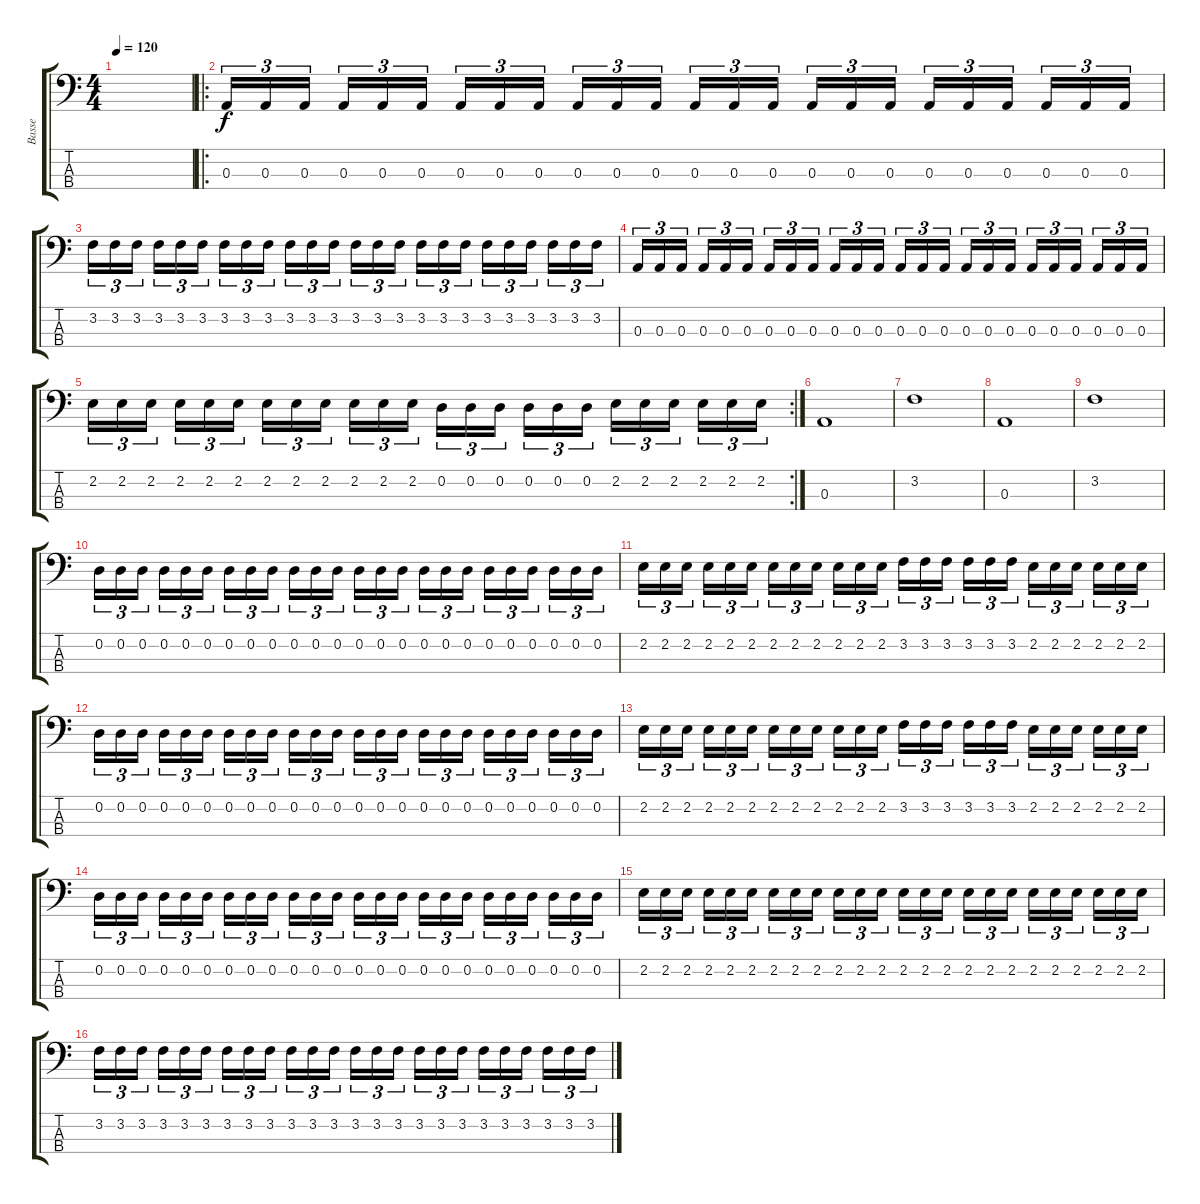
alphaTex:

\track ("Basse" "Basse") {instrument electricbassfinger}
\staff {score tabs}
\tuning (G2 D2 A1 E1) {hide}
\ts (4 4)
\tempo 120
\clef f4
\ks c
|
\ro
0.3.16{tu (3 2)} 0.3.16{tu (3 2)} 0.3.16{tu (3 2)} 0.3.16{tu (3 2)} 0.3.16{tu (3 2)} 0.3.16{tu (3 2)} 0.3.16{tu (3 2)} 0.3.16{tu (3 2)} 0.3.16{tu (3 2)} 0.3.16{tu (3 2)} 0.3.16{tu (3 2)} 0.3.16{tu (3 2)} 0.3.16{tu (3 2)} 0.3.16{tu (3 2)} 0.3.16{tu (3 2)} 0.3.16{tu (3 2)} 0.3.16{tu (3 2)} 0.3.16{tu (3 2)} 0.3.16{tu (3 2)} 0.3.16{tu (3 2)} 0.3.16{tu (3 2)} 0.3.16{tu (3 2)} 0.3.16{tu (3 2)} 0.3.16{tu (3 2)} |
3.2.16{tu (3 2)} 3.2.16{tu (3 2)} 3.2.16{tu (3 2)} 3.2.16{tu (3 2)} 3.2.16{tu (3 2)} 3.2.16{tu (3 2)} 3.2.16{tu (3 2)} 3.2.16{tu (3 2)} 3.2.16{tu (3 2)} 3.2.16{tu (3 2)} 3.2.16{tu (3 2)} 3.2.16{tu (3 2)} 3.2.16{tu (3 2)} 3.2.16{tu (3 2)} 3.2.16{tu (3 2)} 3.2.16{tu (3 2)} 3.2.16{tu (3 2)} 3.2.16{tu (3 2)} 3.2.16{tu (3 2)} 3.2.16{tu (3 2)} 3.2.16{tu (3 2)} 3.2.16{tu (3 2)} 3.2.16{tu (3 2)} 3.2.16{tu (3 2)} |
0.3.16{tu (3 2)} 0.3.16{tu (3 2)} 0.3.16{tu (3 2)} 0.3.16{tu (3 2)} 0.3.16{tu (3 2)} 0.3.16{tu (3 2)} 0.3.16{tu (3 2)} 0.3.16{tu (3 2)} 0.3.16{tu (3 2)} 0.3.16{tu (3 2)} 0.3.16{tu (3 2)} 0.3.16{tu (3 2)} 0.3.16{tu (3 2)} 0.3.16{tu (3 2)} 0.3.16{tu (3 2)} 0.3.16{tu (3 2)} 0.3.16{tu (3 2)} 0.3.16{tu (3 2)} 0.3.16{tu (3 2)} 0.3.16{tu (3 2)} 0.3.16{tu (3 2)} 0.3.16{tu (3 2)} 0.3.16{tu (3 2)} 0.3.16{tu (3 2)} |
\rc 2
2.2.16{tu (3 2)} 2.2.16{tu (3 2)} 2.2.16{tu (3 2)} 2.2.16{tu (3 2)} 2.2.16{tu (3 2)} 2.2.16{tu (3 2)} 2.2.16{tu (3 2)} 2.2.16{tu (3 2)} 2.2.16{tu (3 2)} 2.2.16{tu (3 2)} 2.2.16{tu (3 2)} 2.2.16{tu (3 2)} 0.2.16{tu (3 2)} 0.2.16{tu (3 2)} 0.2.16{tu (3 2)} 0.2.16{tu (3 2)} 0.2.16{tu (3 2)} 0.2.16{tu (3 2)} 2.2.16{tu (3 2)} 2.2.16{tu (3 2)} 2.2.16{tu (3 2)} 2.2.16{tu (3 2)} 2.2.16{tu (3 2)} 2.2.16{tu (3 2)} |
0.3.1 |
3.2.1 |
0.3.1 |
3.2.1 |
0.2.16{tu (3 2)} 0.2.16{tu (3 2)} 0.2.16{tu (3 2)} 0.2.16{tu (3 2)} 0.2.16{tu (3 2)} 0.2.16{tu (3 2)} 0.2.16{tu (3 2)} 0.2.16{tu (3 2)} 0.2.16{tu (3 2)} 0.2.16{tu (3 2)} 0.2.16{tu (3 2)} 0.2.16{tu (3 2)} 0.2.16{tu (3 2)} 0.2.16{tu (3 2)} 0.2.16{tu (3 2)} 0.2.16{tu (3 2)} 0.2.16{tu (3 2)} 0.2.16{tu (3 2)} 0.2.16{tu (3 2)} 0.2.16{tu (3 2)} 0.2.16{tu (3 2)} 0.2.16{tu (3 2)} 0.2.16{tu (3 2)} 0.2.16{tu (3 2)} |
2.2.16{tu (3 2)} 2.2.16{tu (3 2)} 2.2.16{tu (3 2)} 2.2.16{tu (3 2)} 2.2.16{tu (3 2)} 2.2.16{tu (3 2)} 2.2.16{tu (3 2)} 2.2.16{tu (3 2)} 2.2.16{tu (3 2)} 2.2.16{tu (3 2)} 2.2.16{tu (3 2)} 2.2.16{tu (3 2)} 3.2.16{tu (3 2)} 3.2.16{tu (3 2)} 3.2.16{tu (3 2)} 3.2.16{tu (3 2)} 3.2.16{tu (3 2)} 3.2.16{tu (3 2)} 2.2.16{tu (3 2)} 2.2.16{tu (3 2)} 2.2.16{tu (3 2)} 2.2.16{tu (3 2)} 2.2.16{tu (3 2)} 2.2.16{tu (3 2)} |
0.2.16{tu (3 2)} 0.2.16{tu (3 2)} 0.2.16{tu (3 2)} 0.2.16{tu (3 2)} 0.2.16{tu (3 2)} 0.2.16{tu (3 2)} 0.2.16{tu (3 2)} 0.2.16{tu (3 2)} 0.2.16{tu (3 2)} 0.2.16{tu (3 2)} 0.2.16{tu (3 2)} 0.2.16{tu (3 2)} 0.2.16{tu (3 2)} 0.2.16{tu (3 2)} 0.2.16{tu (3 2)} 0.2.16{tu (3 2)} 0.2.16{tu (3 2)} 0.2.16{tu (3 2)} 0.2.16{tu (3 2)} 0.2.16{tu (3 2)} 0.2.16{tu (3 2)} 0.2.16{tu (3 2)} 0.2.16{tu (3 2)} 0.2.16{tu (3 2)} |
2.2.16{tu (3 2)} 2.2.16{tu (3 2)} 2.2.16{tu (3 2)} 2.2.16{tu (3 2)} 2.2.16{tu (3 2)} 2.2.16{tu (3 2)} 2.2.16{tu (3 2)} 2.2.16{tu (3 2)} 2.2.16{tu (3 2)} 2.2.16{tu (3 2)} 2.2.16{tu (3 2)} 2.2.16{tu (3 2)} 3.2.16{tu (3 2)} 3.2.16{tu (3 2)} 3.2.16{tu (3 2)} 3.2.16{tu (3 2)} 3.2.16{tu (3 2)} 3.2.16{tu (3 2)} 2.2.16{tu (3 2)} 2.2.16{tu (3 2)} 2.2.16{tu (3 2)} 2.2.16{tu (3 2)} 2.2.16{tu (3 2)} 2.2.16{tu (3 2)} |
0.2.16{tu (3 2)} 0.2.16{tu (3 2)} 0.2.16{tu (3 2)} 0.2.16{tu (3 2)} 0.2.16{tu (3 2)} 0.2.16{tu (3 2)} 0.2.16{tu (3 2)} 0.2.16{tu (3 2)} 0.2.16{tu (3 2)} 0.2.16{tu (3 2)} 0.2.16{tu (3 2)} 0.2.16{tu (3 2)} 0.2.16{tu (3 2)} 0.2.16{tu (3 2)} 0.2.16{tu (3 2)} 0.2.16{tu (3 2)} 0.2.16{tu (3 2)} 0.2.16{tu (3 2)} 0.2.16{tu (3 2)} 0.2.16{tu (3 2)} 0.2.16{tu (3 2)} 0.2.16{tu (3 2)} 0.2.16{tu (3 2)} 0.2.16{tu (3 2)} |
2.2.16{tu (3 2)} 2.2.16{tu (3 2)} 2.2.16{tu (3 2)} 2.2.16{tu (3 2)} 2.2.16{tu (3 2)} 2.2.16{tu (3 2)} 2.2.16{tu (3 2)} 2.2.16{tu (3 2)} 2.2.16{tu (3 2)} 2.2.16{tu (3 2)} 2.2.16{tu (3 2)} 2.2.16{tu (3 2)} 2.2.16{tu (3 2)} 2.2.16{tu (3 2)} 2.2.16{tu (3 2)} 2.2.16{tu (3 2)} 2.2.16{tu (3 2)} 2.2.16{tu (3 2)} 2.2.16{tu (3 2)} 2.2.16{tu (3 2)} 2.2.16{tu (3 2)} 2.2.16{tu (3 2)} 2.2.16{tu (3 2)} 2.2.16{tu (3 2)} |
3.2.16{tu (3 2)} 3.2.16{tu (3 2)} 3.2.16{tu (3 2)} 3.2.16{tu (3 2)} 3.2.16{tu (3 2)} 3.2.16{tu (3 2)} 3.2.16{tu (3 2)} 3.2.16{tu (3 2)} 3.2.16{tu (3 2)} 3.2.16{tu (3 2)} 3.2.16{tu (3 2)} 3.2.16{tu (3 2)} 3.2.16{tu (3 2)} 3.2.16{tu (3 2)} 3.2.16{tu (3 2)} 3.2.16{tu (3 2)} 3.2.16{tu (3 2)} 3.2.16{tu (3 2)} 3.2.16{tu (3 2)} 3.2.16{tu (3 2)} 3.2.16{tu (3 2)} 3.2.16{tu (3 2)} 3.2.16{tu (3 2)} 3.2.16{tu (3 2)}
